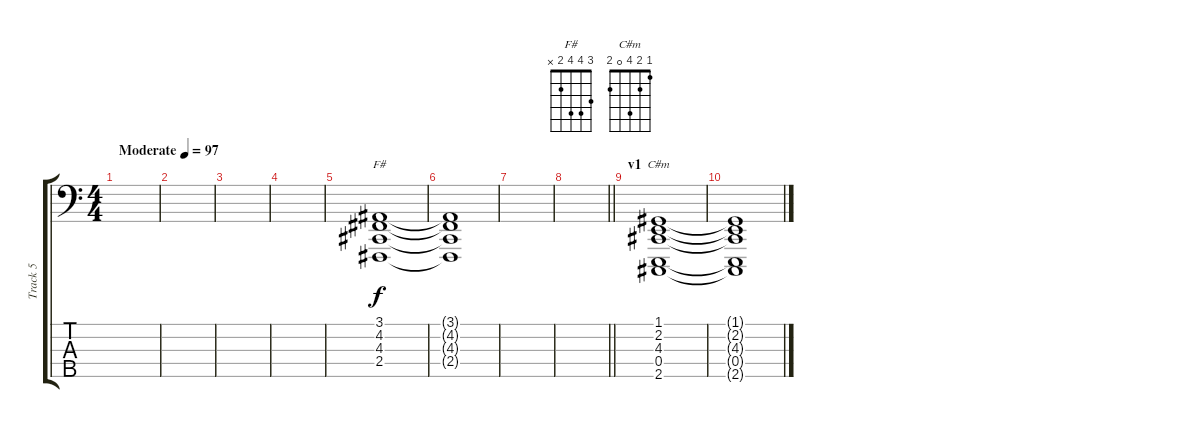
\track ("Track 5" "Track 5") {instrument acousticgrandpiano}
\staff {score tabs}
\tuning (G2 D2 A1 E1 B0) {hide}
\chord ("F#" 3 4 4 2 x)
\chord ("C#m" 1 2 4 0 2)
\ts (4 4)
\tempo (97 "Moderate")
\clef f4
\ks c
|
|
|
|
(3.1 4.2 4.3 2.4).1{ch "F#"} |
(3.1{t} 4.2{t} 4.3{t} 2.4{t}).1 |
|
\barLineRight lightlight
|
\section ("" "v1")
(1.1 2.2 4.3 0.4 2.5).1{ch "C#m"} |
(1.1{t} 2.2{t} 4.3{t} 0.4{t} 2.5{t}).1
